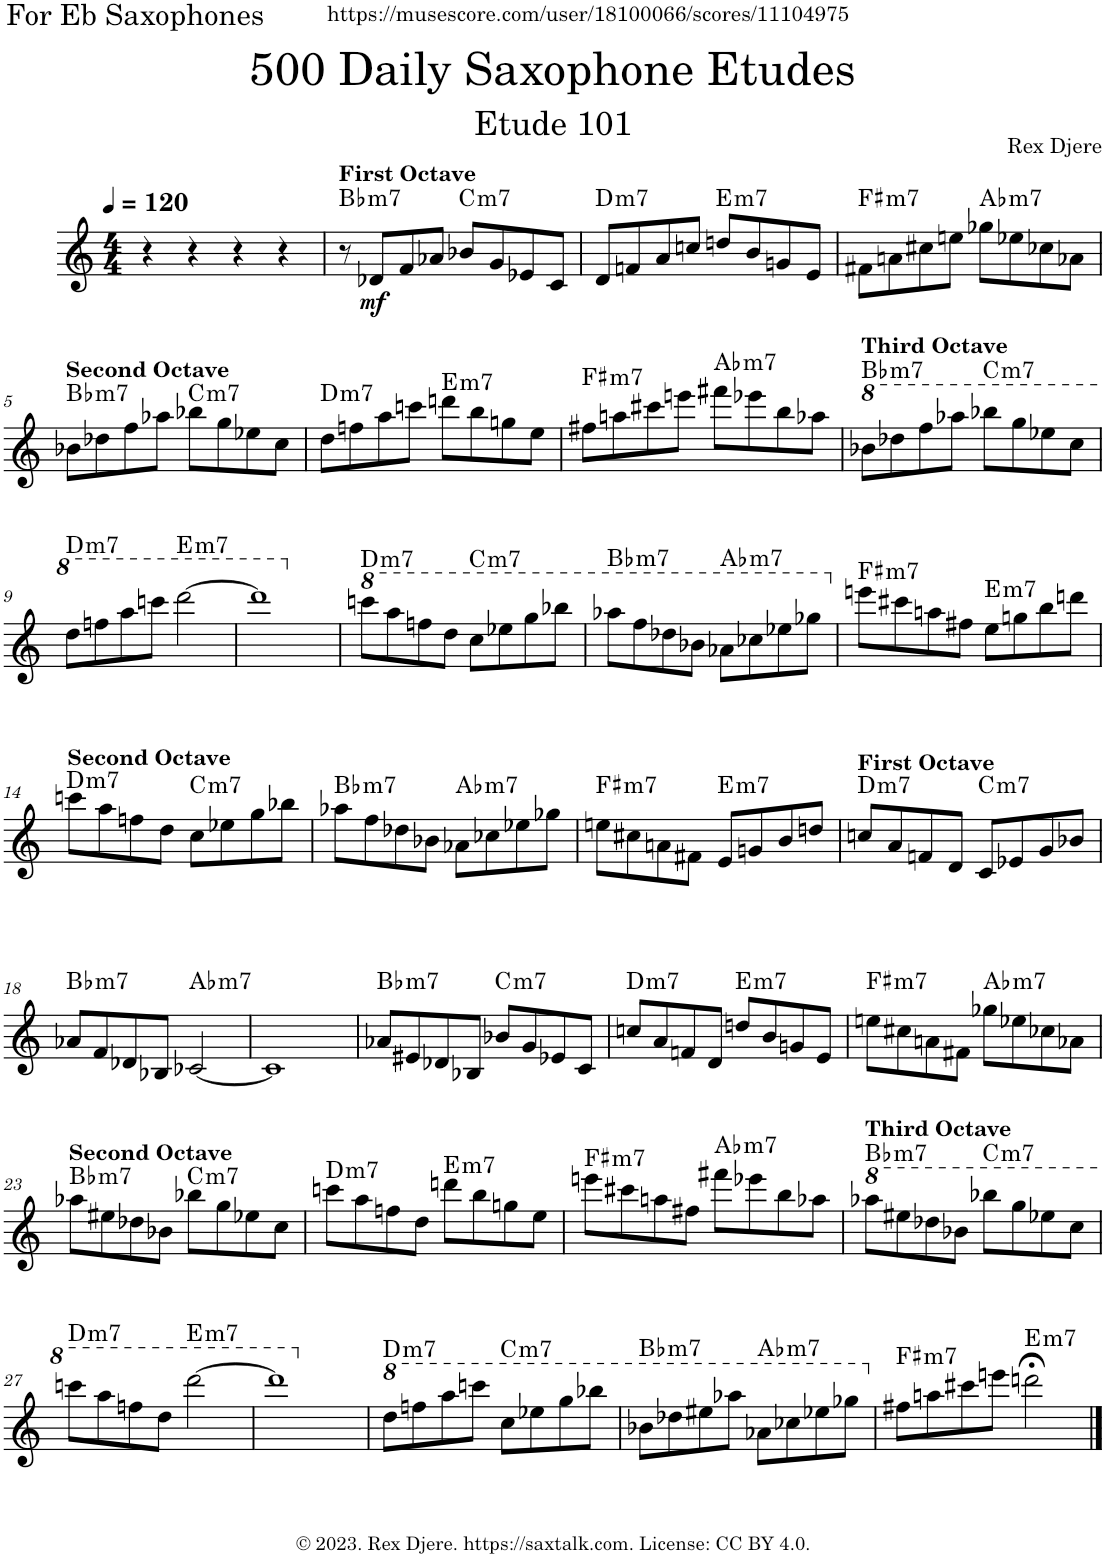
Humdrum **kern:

**kern	**dynam	**harte
*part1	*part1	*part1
*staff1	*staff1	*
*I"Alto Saxophone	*	*
*I'A. Sax.	*	*
*clefG2	*	*
*Trd5c9	*	*
*k[]	*	*
*M4/4	*	*
=1	=1	=1
4r	.	.
4r	.	.
4r	.	.
4r	.	.
=2	=2	=2
!LO:TX:a:B:t=First Octave	!	!LO:H:kt=m7
8r	.	Bb:min7
!	!LO:DY:b	!
8d-X/L	mf	.
8f/	.	.
8a-X/J	.	.
!	!	!LO:H:kt=m7
8b-X/L	.	C:min7
8g/	.	.
8e-X/	.	.
8c/J	.	.
=3	=3	=3
!	!	!LO:H:kt=m7
8d/L	.	D:min7
8fn/	.	.
8a/	.	.
8ccn/J	.	.
!	!	!LO:H:kt=m7
8ddn/L	.	E:min7
8b/	.	.
8gn/	.	.
8e/J	.	.
=4	=4	=4
!	!	!LO:H:kt=m7
8f#X\L	.	F#:min7
8an\	.	.
8cc#X\	.	.
8een\J	.	.
!	!	!LO:H:kt=m7
8gg-X\L	.	Ab:min7
8ee-X\	.	.
8cc-X\	.	.
8a-X\J	.	.
!!LO:LB:g=z
=5	=5	=5
!LO:TX:a:B:t=Second Octave	!	!LO:H:kt=m7
8b-X\L	.	Bb:min7
8dd-X\	.	.
8ff\	.	.
8aa-X\J	.	.
!	!	!LO:H:kt=m7
8bb-X\L	.	C:min7
8gg\	.	.
8ee-X\	.	.
8cc\J	.	.
=6	=6	=6
!	!	!LO:H:kt=m7
8dd\L	.	D:min7
8ffn\	.	.
8aa\	.	.
8cccn\J	.	.
!	!	!LO:H:kt=m7
8dddn\L	.	E:min7
8bb\	.	.
8ggn\	.	.
8ee\J	.	.
=7	=7	=7
!	!	!LO:H:kt=m7
8ff#X\L	.	F#:min7
8aan\	.	.
8ccc#X\	.	.
8eeen\J	.	.
!	!	!LO:H:kt=m7
8fff#X\L	.	Ab:min7
8eee-X\	.	.
8bb\	.	.
8aa-X\J	.	.
=8	=8	=8
*8va	*	*
!LO:TX:a:B:t=Third Octave	!	!LO:H:kt=m7
8bb-X\L	.	Bb:min7
8ddd-X\	.	.
8fff\	.	.
8aaa-X\J	.	.
!	!	!LO:H:kt=m7
8bbb-X\L	.	C:min7
8ggg\	.	.
8eee-X\	.	.
8ccc\J	.	.
!!LO:LB:g=z
=9	=9	=9
!	!	!LO:H:kt=m7
8ddd\L	.	D:min7
8fffn\	.	.
8aaa\	.	.
8ccccn\J	.	.
!	!	!LO:H:kt=m7
[2dddd\	.	E:min7
=10	=10	=10
1dddd]	.	.
=11	=11	=11
*X8va	*	*
*8va	*	*
!	!	!LO:H:kt=m7
8ccccn\L	.	D:min7
8aaa\	.	.
8fffn\	.	.
8ddd\J	.	.
!	!	!LO:H:kt=m7
8ccc\L	.	C:min7
8eee-X\	.	.
8ggg\	.	.
8bbb-X\J	.	.
=12	=12	=12
!	!	!LO:H:kt=m7
8aaa-X\L	.	Bb:min7
8fff\	.	.
8ddd-X\	.	.
8bb-X\J	.	.
!	!	!LO:H:kt=m7
8aa-X\L	.	Ab:min7
8ccc-X\	.	.
8eee-X\	.	.
8ggg-X\J	.	.
=13	=13	=13
*X8va	*	*
!	!	!LO:H:kt=m7
8eeen\L	.	F#:min7
8ccc#X\	.	.
8aan\	.	.
8ff#X\J	.	.
!	!	!LO:H:kt=m7
8ee\L	.	E:min7
8ggn\	.	.
8bb\	.	.
8dddn\J	.	.
!!LO:LB:g=z
=14	=14	=14
!LO:TX:a:B:t=Second Octave	!	!LO:H:kt=m7
8cccn\L	.	D:min7
8aa\	.	.
8ffn\	.	.
8dd\J	.	.
!	!	!LO:H:kt=m7
8cc\L	.	C:min7
8ee-X\	.	.
8gg\	.	.
8bb-X\J	.	.
=15	=15	=15
!	!	!LO:H:kt=m7
8aa-X\L	.	Bb:min7
8ff\	.	.
8dd-X\	.	.
8b-X\J	.	.
!	!	!LO:H:kt=m7
8a-X\L	.	Ab:min7
8cc-X\	.	.
8ee-X\	.	.
8gg-X\J	.	.
=16	=16	=16
!	!	!LO:H:kt=m7
8een\L	.	F#:min7
8cc#X\	.	.
8an\	.	.
8f#X\J	.	.
!	!	!LO:H:kt=m7
8e/L	.	E:min7
8gn/	.	.
8b/	.	.
8ddn/J	.	.
=17	=17	=17
!LO:TX:a:B:t=First Octave	!	!LO:H:kt=m7
8ccn/L	.	D:min7
8a/	.	.
8fn/	.	.
8d/J	.	.
!	!	!LO:H:kt=m7
8c/L	.	C:min7
8e-X/	.	.
8g/	.	.
8b-X/J	.	.
!!LO:LB:g=z
=18	=18	=18
!	!	!LO:H:kt=m7
8a-X/L	.	Bb:min7
8f/	.	.
8d-X/	.	.
8B-X/J	.	.
!	!	!LO:H:kt=m7
[2c-X/	.	Ab:min7
=19	=19	=19
1c-]	.	.
=20	=20	=20
!	!	!LO:H:kt=m7
8a-X/L	.	Bb:min7
8e#X/	.	.
8d-X/	.	.
8B-X/J	.	.
!	!	!LO:H:kt=m7
8b-X/L	.	C:min7
8g/	.	.
8e-X/	.	.
8c/J	.	.
=21	=21	=21
!	!	!LO:H:kt=m7
8ccn/L	.	D:min7
8a/	.	.
8fn/	.	.
8d/J	.	.
!	!	!LO:H:kt=m7
8ddn/L	.	E:min7
8b/	.	.
8gn/	.	.
8e/J	.	.
=22	=22	=22
!	!	!LO:H:kt=m7
8een\L	.	F#:min7
8cc#X\	.	.
8an\	.	.
8f#X\J	.	.
!	!	!LO:H:kt=m7
8gg-X\L	.	Ab:min7
8ee-X\	.	.
8cc-X\	.	.
8a-X\J	.	.
!!LO:LB:g=z
=23	=23	=23
!LO:TX:a:B:t=Second Octave	!	!LO:H:kt=m7
8aa-X\L	.	Bb:min7
8ee#X\	.	.
8dd-X\	.	.
8b-X\J	.	.
!	!	!LO:H:kt=m7
8bb-X\L	.	C:min7
8gg\	.	.
8ee-X\	.	.
8cc\J	.	.
=24	=24	=24
!	!	!LO:H:kt=m7
8cccn\L	.	D:min7
8aa\	.	.
8ffn\	.	.
8dd\J	.	.
!	!	!LO:H:kt=m7
8dddn\L	.	E:min7
8bb\	.	.
8ggn\	.	.
8ee\J	.	.
=25	=25	=25
!	!	!LO:H:kt=m7
8eeen\L	.	F#:min7
8ccc#X\	.	.
8aan\	.	.
8ff#X\J	.	.
!	!	!LO:H:kt=m7
8fff#X\L	.	Ab:min7
8eee-X\	.	.
8bb\	.	.
8aa-X\J	.	.
=26	=26	=26
*8va	*	*
!LO:TX:a:B:t=Third Octave	!	!LO:H:kt=m7
8aaa-X\L	.	Bb:min7
8eee#X\	.	.
8ddd-X\	.	.
8bb-X\J	.	.
!	!	!LO:H:kt=m7
8bbb-X\L	.	C:min7
8ggg\	.	.
8eee-X\	.	.
8ccc\J	.	.
!!LO:LB:g=z
=27	=27	=27
!	!	!LO:H:kt=m7
8ccccn\L	.	D:min7
8aaa\	.	.
8fffn\	.	.
8ddd\J	.	.
!	!	!LO:H:kt=m7
[2dddd\	.	E:min7
=28	=28	=28
1dddd]	.	.
=29	=29	=29
*X8va	*	*
*8va	*	*
!	!	!LO:H:kt=m7
8ddd\L	.	D:min7
8fffn\	.	.
8aaa\	.	.
8ccccn\J	.	.
!	!	!LO:H:kt=m7
8ccc\L	.	C:min7
8eee-X\	.	.
8ggg\	.	.
8bbb-X\J	.	.
=30	=30	=30
!	!	!LO:H:kt=m7
8bb-X\L	.	Bb:min7
8ddd-X\	.	.
8eee#X\	.	.
8aaa-X\J	.	.
!	!	!LO:H:kt=m7
8aa-X\L	.	Ab:min7
8ccc-X\	.	.
8eee-X\	.	.
8ggg-X\J	.	.
=31	=31	=31
*X8va	*	*
!	!	!LO:H:kt=m7
8ff#X\L	.	F#:min7
8aan\	.	.
8ccc#X\	.	.
8eeen\J	.	.
!	!	!LO:H:kt=m7
2dddn;<\	.	E:min7
==	==	==
*-	*-	*-
